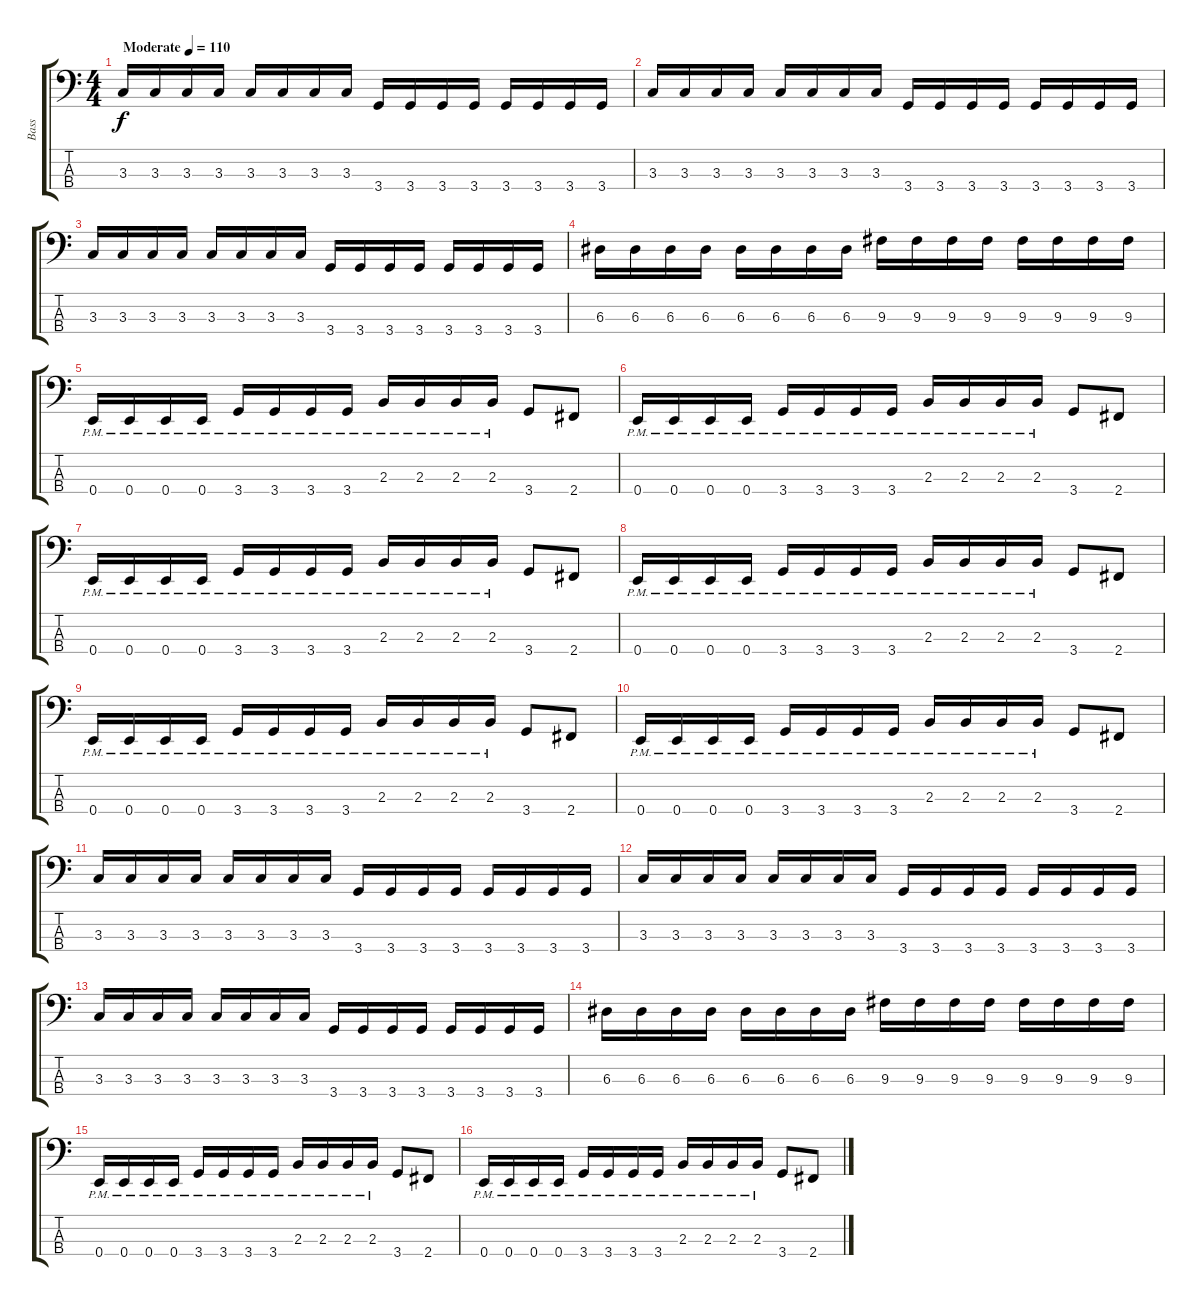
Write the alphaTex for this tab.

\track ("Bass" "Bass") {instrument electricbassfinger}
\staff {score tabs}
\tuning (G2 D2 A1 E1) {hide}
\ts (4 4)
\tempo (110 "Moderate")
\clef f4
\ks c
3.3.16{dy f instrument electricbassfinger} 3.3.16 3.3.16 3.3.16 3.3.16 3.3.16 3.3.16 3.3.16 3.4.16 3.4.16 3.4.16 3.4.16 3.4.16 3.4.16 3.4.16 3.4.16 |
3.3.16 3.3.16 3.3.16 3.3.16 3.3.16 3.3.16 3.3.16 3.3.16 3.4.16 3.4.16 3.4.16 3.4.16 3.4.16 3.4.16 3.4.16 3.4.16 |
3.3.16 3.3.16 3.3.16 3.3.16 3.3.16 3.3.16 3.3.16 3.3.16 3.4.16 3.4.16 3.4.16 3.4.16 3.4.16 3.4.16 3.4.16 3.4.16 |
6.3.16 6.3.16 6.3.16 6.3.16 6.3.16 6.3.16 6.3.16 6.3.16 9.3.16 9.3.16 9.3.16 9.3.16 9.3.16 9.3.16 9.3.16 9.3.16 |
0.4{pm}.16 0.4{pm}.16 0.4{pm}.16 0.4{pm}.16 3.4{pm}.16 3.4{pm}.16 3.4{pm}.16 3.4{pm}.16 2.3{pm}.16 2.3{pm}.16 2.3{pm}.16 2.3{pm}.16 3.4.8 2.4.8 |
0.4{pm}.16 0.4{pm}.16 0.4{pm}.16 0.4{pm}.16 3.4{pm}.16 3.4{pm}.16 3.4{pm}.16 3.4{pm}.16 2.3{pm}.16 2.3{pm}.16 2.3{pm}.16 2.3{pm}.16 3.4.8 2.4.8 |
0.4{pm}.16 0.4{pm}.16 0.4{pm}.16 0.4{pm}.16 3.4{pm}.16 3.4{pm}.16 3.4{pm}.16 3.4{pm}.16 2.3{pm}.16 2.3{pm}.16 2.3{pm}.16 2.3{pm}.16 3.4.8 2.4.8 |
0.4{pm}.16 0.4{pm}.16 0.4{pm}.16 0.4{pm}.16 3.4{pm}.16 3.4{pm}.16 3.4{pm}.16 3.4{pm}.16 2.3{pm}.16 2.3{pm}.16 2.3{pm}.16 2.3{pm}.16 3.4.8 2.4.8 |
0.4{pm}.16 0.4{pm}.16 0.4{pm}.16 0.4{pm}.16 3.4{pm}.16 3.4{pm}.16 3.4{pm}.16 3.4{pm}.16 2.3{pm}.16 2.3{pm}.16 2.3{pm}.16 2.3{pm}.16 3.4.8 2.4.8 |
0.4{pm}.16 0.4{pm}.16 0.4{pm}.16 0.4{pm}.16 3.4{pm}.16 3.4{pm}.16 3.4{pm}.16 3.4{pm}.16 2.3{pm}.16 2.3{pm}.16 2.3{pm}.16 2.3{pm}.16 3.4.8 2.4.8 |
3.3.16 3.3.16 3.3.16 3.3.16 3.3.16 3.3.16 3.3.16 3.3.16 3.4.16 3.4.16 3.4.16 3.4.16 3.4.16 3.4.16 3.4.16 3.4.16 |
3.3.16 3.3.16 3.3.16 3.3.16 3.3.16 3.3.16 3.3.16 3.3.16 3.4.16 3.4.16 3.4.16 3.4.16 3.4.16 3.4.16 3.4.16 3.4.16 |
3.3.16 3.3.16 3.3.16 3.3.16 3.3.16 3.3.16 3.3.16 3.3.16 3.4.16 3.4.16 3.4.16 3.4.16 3.4.16 3.4.16 3.4.16 3.4.16 |
6.3.16 6.3.16 6.3.16 6.3.16 6.3.16 6.3.16 6.3.16 6.3.16 9.3.16 9.3.16 9.3.16 9.3.16 9.3.16 9.3.16 9.3.16 9.3.16 |
0.4{pm}.16 0.4{pm}.16 0.4{pm}.16 0.4{pm}.16 3.4{pm}.16 3.4{pm}.16 3.4{pm}.16 3.4{pm}.16 2.3{pm}.16 2.3{pm}.16 2.3{pm}.16 2.3{pm}.16 3.4.8 2.4.8 |
0.4{pm}.16 0.4{pm}.16 0.4{pm}.16 0.4{pm}.16 3.4{pm}.16 3.4{pm}.16 3.4{pm}.16 3.4{pm}.16 2.3{pm}.16 2.3{pm}.16 2.3{pm}.16 2.3{pm}.16 3.4.8 2.4.8
